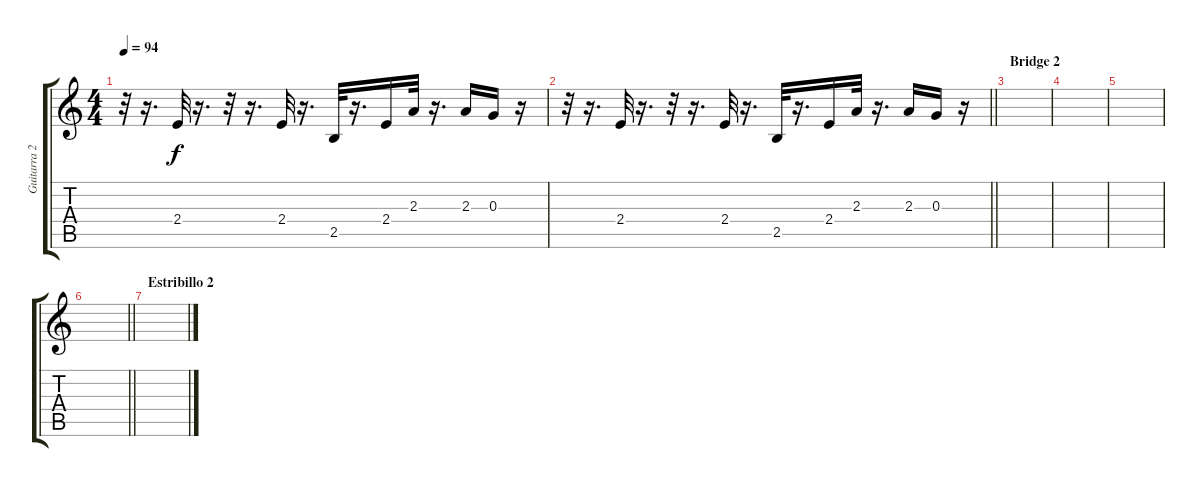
\track ("Guitarra 2" "Guitarra 2") {instrument distortionguitar}
\staff {score tabs}
\tuning (E4 B3 G3 D3 A2 E2) {hide}
\ts (4 4)
\tempo 94
\clef g2
\ks c
r.32{dy f} r.16{d} 2.4.32 r.16{d} r.32 r.16{d} 2.4.32 r.16{d} 2.5.32 r.16{d} 2.4.16 2.3.32 r.16{d} 2.3.16 0.3.16 r.16 |
\barLineRight lightlight
r.32 r.16{d} 2.4.32 r.16{d} r.32 r.16{d} 2.4.32 r.16{d} 2.5.32 r.16{d} 2.4.16 2.3.32 r.16{d} 2.3.16 0.3.16 r.16 |
\section ("" "Bridge 2")
|
|
|
\barLineRight lightlight
|
\section ("" "Estribillo 2")
